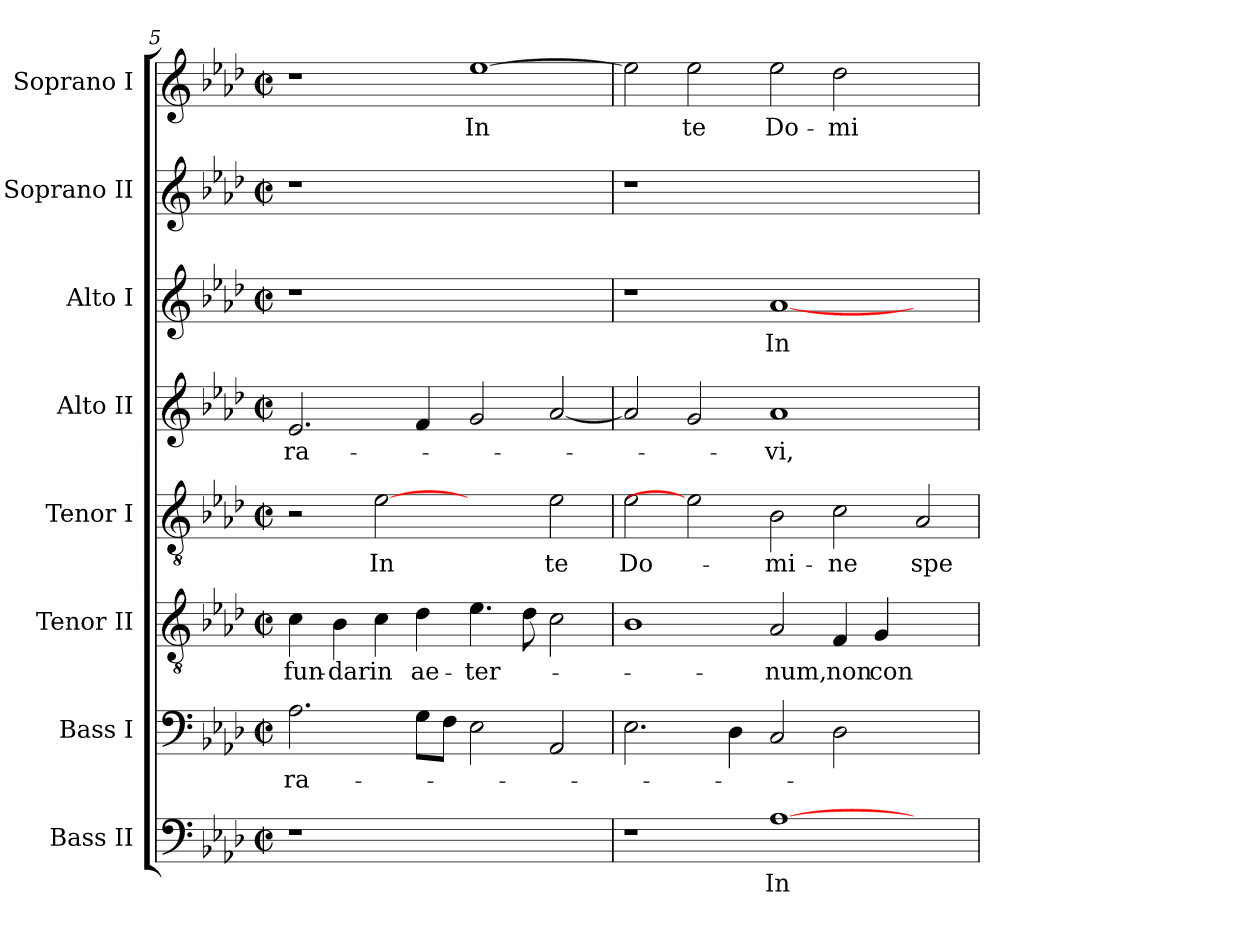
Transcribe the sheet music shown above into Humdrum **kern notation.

**kern	**text	**kern	**text	**kern	**text	**kern	**text	**kern	**text	**kern	**text	**kern	**kern	**text
*part8	*part8	*part7	*part7	*part6	*part6	*part5	*part5	*part4	*part4	*part3	*part3	*part2	*part1	*part1
*staff8	*staff8	*staff7	*staff7	*staff6	*staff6	*staff5	*staff5	*staff4	*staff4	*staff3	*staff3	*staff2	*staff1	*staff1
*I"Bass II	*	*I"Bass I	*	*I"Tenor II	*	*I"Tenor I	*	*I"Alto II	*	*I"Alto I	*	*I"Soprano II	*I"Soprano I	*
*I'B.	*	*	*	*	*	*I'T.	*	*	*	*I'A.	*	*	*	*
!!LO:PB:g=z
*clefF4	*	*clefF4	*	*clefGv2	*	*clefGv2	*	*clefG2	*	*clefG2	*	*clefG2	*clefG2	*
*	*	*	*	*ITrd7c12	*	*ITrd7c12	*	*ITrd7c12	*	*ITrd7c12	*	*	*	*
*k[b-e-a-d-]	*	*k[b-e-a-d-]	*	*k[b-e-a-d-]	*	*k[b-e-a-d-]	*	*k[b-e-a-d-]	*	*k[b-e-a-d-]	*	*k[b-e-a-d-]	*k[b-e-a-d-]	*
*A-:	*	*A-:	*	*A-:	*	*A-:	*	*A-:	*	*A-:	*	*A-:	*A-:	*
*M2/2	*	*M2/2	*	*M2/2	*	*M2/2	*	*M2/2	*	*M2/2	*	*M2/2	*M2/2	*
*met(c|)	*	*met(c|)	*	*met(c|)	*	*met(c|)	*	*met(c|)	*	*met(c|)	*	*met(c|)	*met(c|)	*
=5	=5	=5	=5	=5	=5	=5	=5	=5	=5	=5	=5	=5	=5	=5
!LO:N:vis=1	!	!	!	!	!	!	!	!	!	!	!	!	!	!
!	!	!	!LO:LY:b:color=#000000	!	!	!	!	!	!	!	!	!	!	!
!	!	!	!	!	!LO:LY:b:color=#000000	!	!	!	!	!	!	!	!	!
!	!	!	!	!	!	!	!	!	!LO:LY:b:color=#000000	!LO:N:vis=1	!	!LO:N:vis=1	!	!
1r	.	2.A-i\	-ra-	4Ci\	-fun-	2r	.	2.E-i/	-ra-	1r	.	1r	1r	.
!	!	!	!	!	!LO:LY:b:color=#000000	!	!	!	!	!	!	!	!	!
.	.	.	.	4BB-i\	-dar	.	.	.	.	.	.	.	.	.
!	!	!	!	!	!LO:LY:b:color=#000000	!	!	!	!	!	!	!	!	!
!	!	!	!	!	!	!	!LO:LY:b:color=#000000	!	!	!	!	!	!	!
.	.	.	.	4Ci\	in	[2E-i	In	.	.	.	.	.	.	.
!	!	!	!	!	!LO:LY:b:color=#000000	!	!	!	!	!	!	!	!	!
.	.	8Gi\L	.	4D-i\	ae-	.	.	4Fi/	.	.	.	.	.	.
.	.	8Fi\J	.	.	.	.	.	.	.	.	.	.	.	.
!	!	!	!	!	!LO:LY:b:color=#000000	!	!	!	!	!	!	!	!	!
!	!	!	!	!	!	!	!	!	!	!	!	!	!	!LO:LY:b:color=#000000
1ryy	.	2E-i\	.	4.E-i\	-ter-	2ryy	.	2Gi/	.	1ryy	.	1ryy	[>1ee-i	In
.	.	.	.	8D-i\	.	.	.	.	.	.	.	.	.	.
!	!	!	!	!	!	!	!LO:LY:b:color=#000000	!	!	!	!	!	!	!
.	.	2AA-i/	.	2Ci\	.	2E-i\	te	[<2A-i/	.	.	.	.	.	.
=6	=6	=6	=6	=6	=6	=6	=6	=6	=6	=6	=6	=6	=6	=6
!	!	!	!	!	!	!	!LO:LY:b:color=#000000	!	!	!	!	!LO:N:vis=1	!	!
1r	.	2.E-i\	.	1BB-i	.	2E-i\	Do-	2A-i/]	.	1r	.	1r	2ee-i\]	.
!	!	!	!	!	!	!	!	!	!	!	!	!	!	!LO:LY:b:color=#000000
.	.	.	.	.	.	2E-i]	.	2Gi/	.	.	.	.	2ee-i\	te
.	.	4D-i\	.	.	.	.	.	.	.	.	.	.	.	.
!	!LO:LY:b:color=#000000	!	!	!	!	!	!	!	!	!	!	!	!	!
!	!	!	!	!	!LO:LY:b:color=#000000	!	!	!	!	!	!	!	!	!
!	!	!	!	!	!	!	!LO:LY:b:color=#000000	!	!	!	!	!	!	!
!	!	!	!	!	!	!	!	!	!LO:LY:b:color=#000000	!	!	!	!	!
!	!	!	!	!	!	!	!	!	!	!	!LO:LY:b:color=#000000	!	!	!
!	!	!	!	!	!	!	!	!	!	!	!	!	!	!LO:LY:b:color=#000000
[>1A-i	In	2Ci/	.	2AA-i/	-num,	2BB-i\	-mi-	1A-i	-vi,	[<1A-i	In	1.ryy	2ee-i\	Do-
!	!	!	!	!	!LO:LY:b:color=#000000	!	!	!	!	!	!	!	!	!
!	!	!	!	!	!	!	!LO:LY:b:color=#000000	!	!	!	!	!	!	!
!	!	!	!	!	!	!	!	!	!	!	!	!	!	!LO:LY:b:color=#000000
.	.	2D-i\	.	4FFi/	non	2Ci\	-ne	.	.	.	.	.	2dd-i\	-mi-
!	!	!	!	!	!LO:LY:b:color=#000000	!	!	!	!	!	!	!	!	!
.	.	.	.	4GGi/	con-	.	.	.	.	.	.	.	.	.
!	!	!	!	!	!	!	!LO:LY:b:color=#000000	!	!	!	!	!	!	!
2ryy	.	2ryy	.	2ryy	.	2AA-i/	spe-	2ryy	.	2ryy	.	.	2ryy	.
=	=	=	=	=	=	=	=	=	=	=	=	=	=	=
*-	*-	*-	*-	*-	*-	*-	*-	*-	*-	*-	*-	*-	*-	*-
